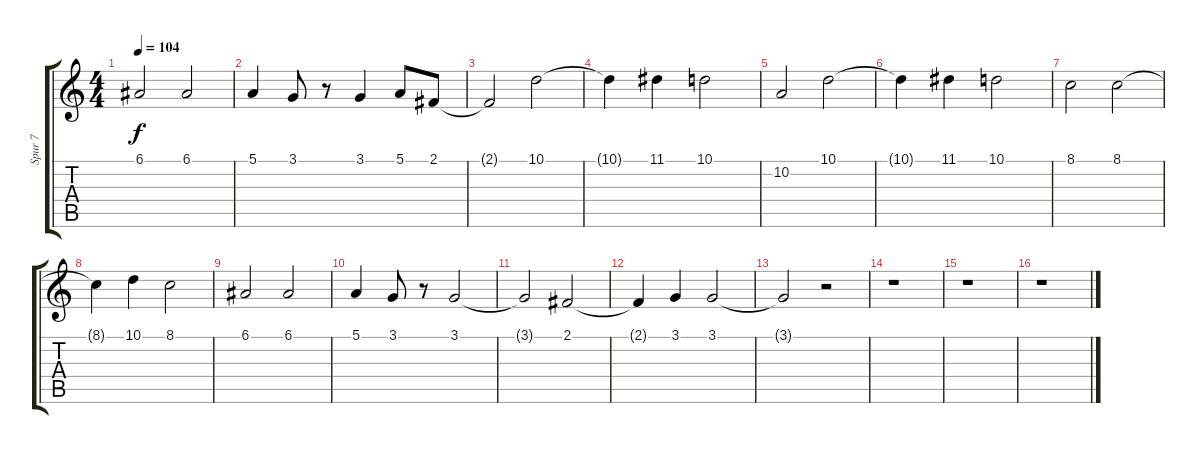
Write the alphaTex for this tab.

\track ("Spur 7" "Spur 7") {instrument whistle}
\staff {score tabs}
\tuning (E4 B3 G3 D3 A2 E2) {hide}
\ts (4 4)
\tempo 104
\clef g2
\ks c
6.1.2{dy f} 6.1.2 |
5.1.4 3.1.8 r.8 3.1.4 5.1.8 2.1.8 |
2.1{t}.2 10.1.2 |
10.1{t}.4 11.1.4 10.1.2 |
10.2.2 10.1.2 |
10.1{t}.4 11.1.4 10.1.2 |
8.1.2 8.1.2 |
8.1{t}.4 10.1.4 8.1.2 |
6.1.2 6.1.2 |
5.1.4 3.1.8 r.8 3.1.2 |
3.1{t}.2 2.1.2 |
2.1{t}.4 3.1.4 3.1.2 |
3.1{t}.2 r.2 |
r.1 |
r.1 |
r.1
